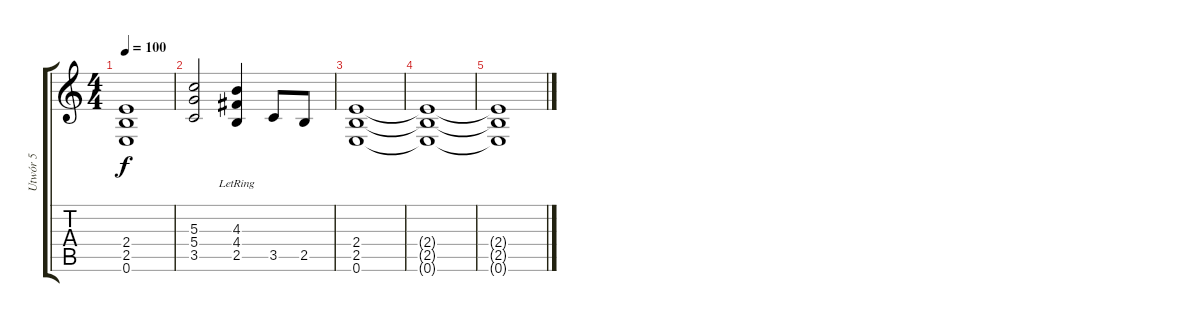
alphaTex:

\track ("Utwór 5" "Utwór 5") {instrument overdrivenguitar}
\staff {score tabs}
\tuning (E4 B3 G3 D3 A2 E2) {hide}
\ts (4 4)
\tempo 100
\clef g2
\ks c
(2.4 2.5 0.6).1{dy f} |
(5.3 5.4 3.5).2 (4.3{lr} 4.4{lr} 2.5).4 3.5.8 2.5.8 |
(2.4 2.5 0.6).1{volume 0} |
(2.4{t} 2.5{t} 0.6{t}).1 |
(2.4{t} 2.5{t} 0.6{t}).1
